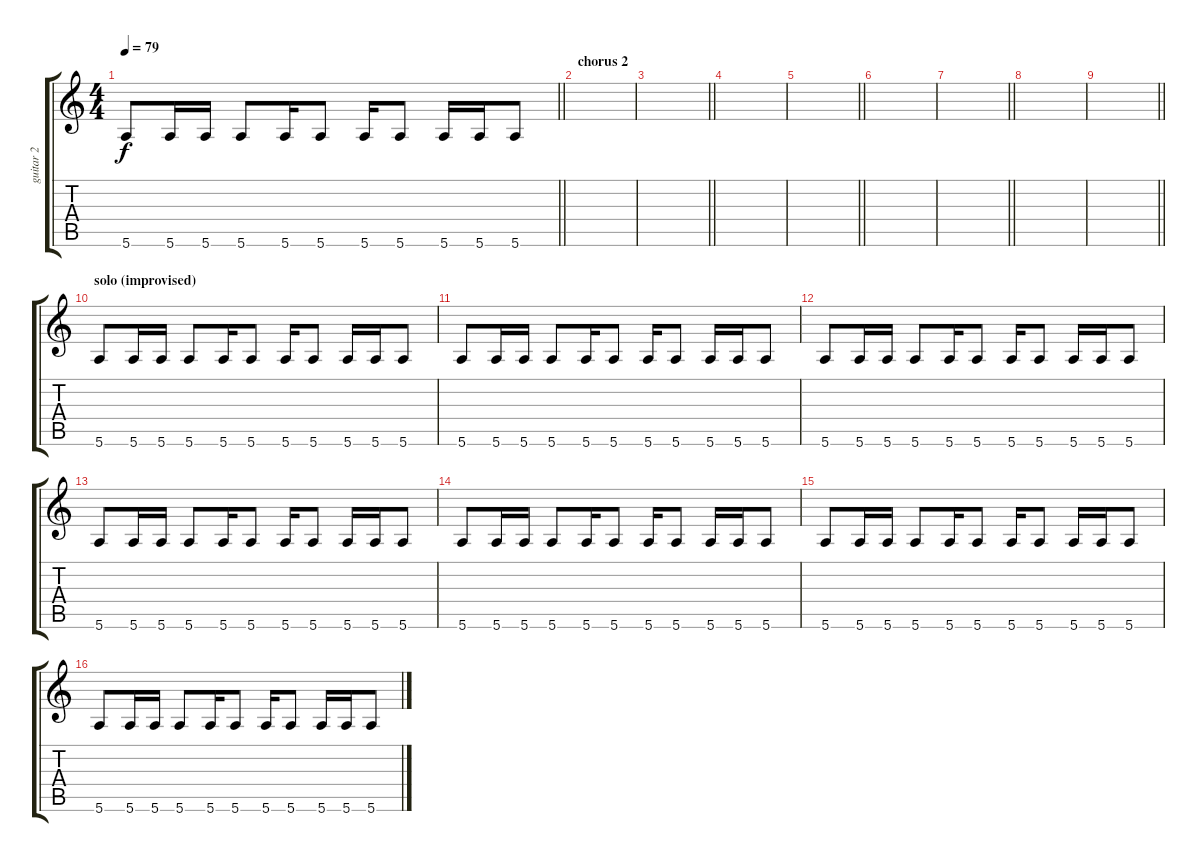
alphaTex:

\track ("guitar 2" "guitar 2") {instrument overdrivenguitar}
\staff {score tabs}
\tuning (E4 B3 G3 D3 A2 E2) {hide}
\ts (4 4)
\tempo 79
\clef g2
\barLineRight lightlight
\ks c
5.6.8{dy f} 5.6.16 5.6.16 5.6.8 5.6.16 5.6.8 5.6.16 5.6.8 5.6.16 5.6.16 5.6.8 |
\section ("" "chorus 2")
|
\barLineRight lightlight
|
|
\barLineRight lightlight
|
|
\barLineRight lightlight
|
|
\barLineRight lightlight
|
\section ("" "solo (improvised)")
5.6.8 5.6.16 5.6.16 5.6.8 5.6.16 5.6.8 5.6.16 5.6.8 5.6.16 5.6.16 5.6.8 |
5.6.8 5.6.16 5.6.16 5.6.8 5.6.16 5.6.8 5.6.16 5.6.8 5.6.16 5.6.16 5.6.8 |
5.6.8 5.6.16 5.6.16 5.6.8 5.6.16 5.6.8 5.6.16 5.6.8 5.6.16 5.6.16 5.6.8 |
5.6.8 5.6.16 5.6.16 5.6.8 5.6.16 5.6.8 5.6.16 5.6.8 5.6.16 5.6.16 5.6.8 |
5.6.8 5.6.16 5.6.16 5.6.8 5.6.16 5.6.8 5.6.16 5.6.8 5.6.16 5.6.16 5.6.8 |
5.6.8 5.6.16 5.6.16 5.6.8 5.6.16 5.6.8 5.6.16 5.6.8 5.6.16 5.6.16 5.6.8 |
5.6.8 5.6.16 5.6.16 5.6.8 5.6.16 5.6.8 5.6.16 5.6.8 5.6.16 5.6.16 5.6.8
